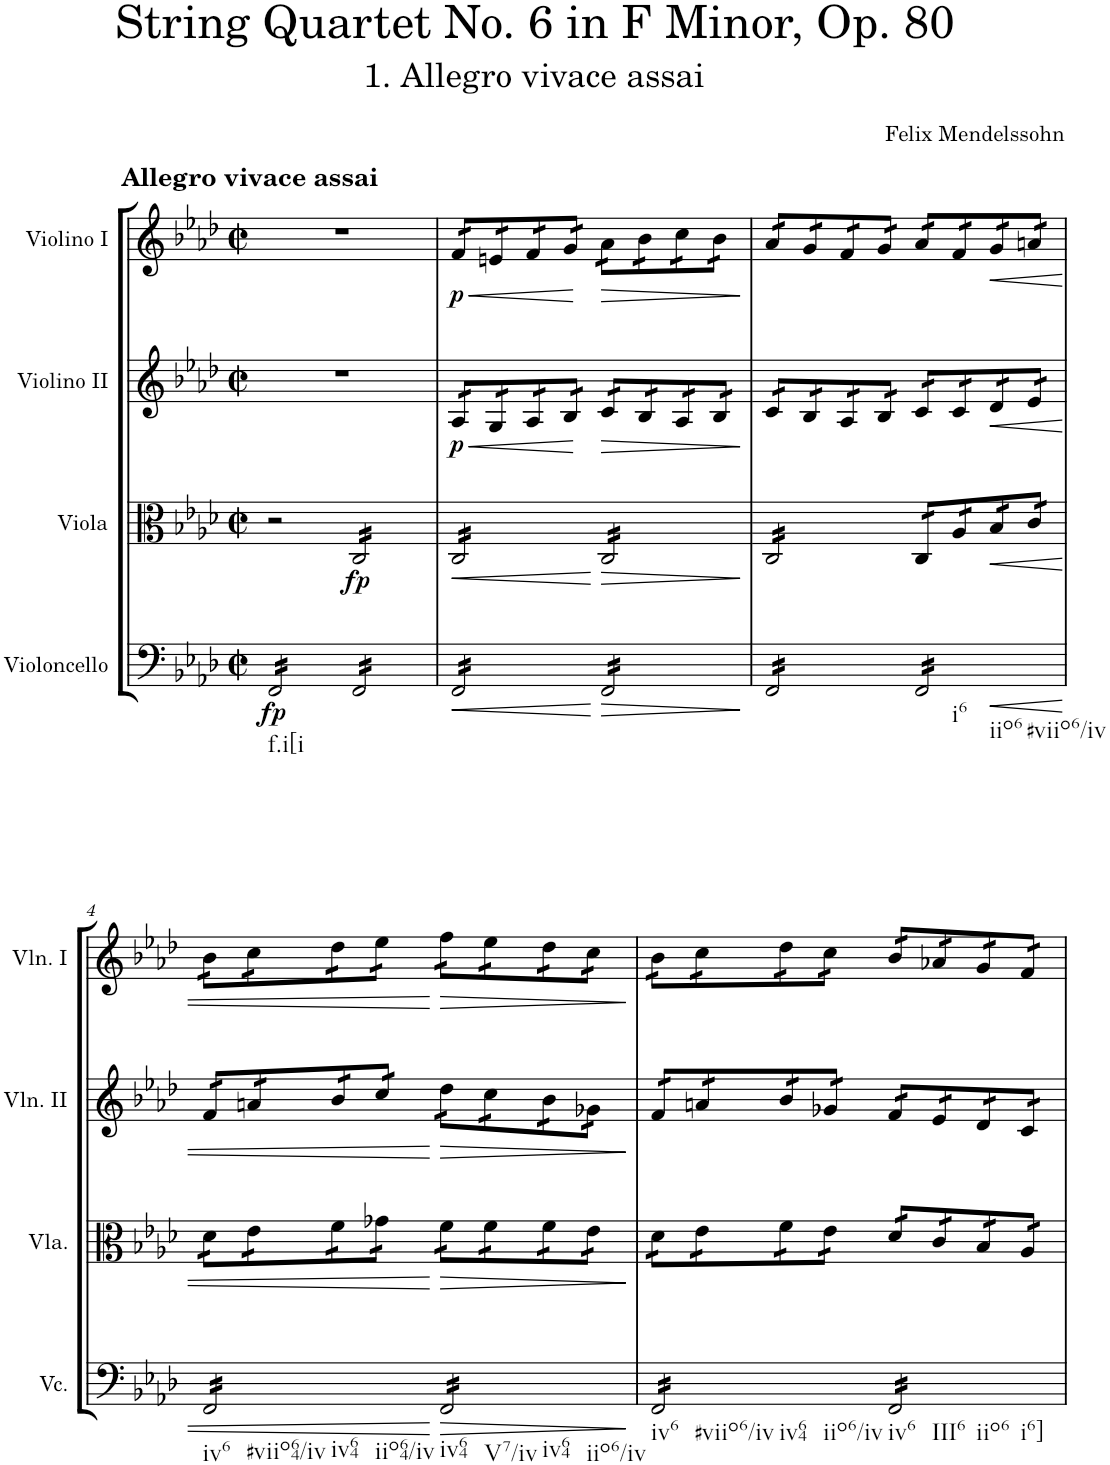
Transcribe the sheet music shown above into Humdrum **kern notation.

**kern	**dynam	**kern	**dynam	**kern	**dynam	**kern	**dynam
*part4	*part4	*part3	*part3	*part2	*part2	*part1	*part1
*staff4	*staff4	*staff3	*staff3	*staff2	*staff2	*staff1	*staff1
*I"Violoncello	*	*I"Viola	*	*I"Violino II	*	*I"Violino I	*
*I'Vc.	*	*I'Vla.	*	*I'Vln. II	*	*I'Vln. I	*
*clefF4	*	*clefC3	*	*clefG2	*	*clefG2	*
*k[b-e-a-d-]	*	*k[b-e-a-d-]	*	*k[b-e-a-d-]	*	*k[b-e-a-d-]	*
*M2/2	*	*M2/2	*	*M2/2	*	*M2/2	*
*met(c|)	*	*met(c|)	*	*met(c|)	*	*met(c|)	*
=1	=1	=1	=1	=1	=1	=1	=1
!	!	!	!	!	!	!LO:TX:a:B:t=Allegro vivace assai	!
!LO:TX:b:t=f.i[i	!	!	!	!	!	!	!
!	!LO:DY:b	!	!	!	!	!	!
*tremolo	*	*	*	*	*	*	*
16FF/LL	fp	2r	.	1r	.	1r	.
16FF/	.	.	.	.	.	.	.
16FF/	.	.	.	.	.	.	.
16FF/	.	.	.	.	.	.	.
16FF/	.	.	.	.	.	.	.
16FF/	.	.	.	.	.	.	.
16FF/	.	.	.	.	.	.	.
16FF/JJ	.	.	.	.	.	.	.
!	!	!	!LO:DY:b	!	!	!	!
*	*	*tremolo	*	*	*	*	*
16FF/LL	.	16C/LL	fp	.	.	.	.
16FF/	.	16C/	.	.	.	.	.
16FF/	.	16C/	.	.	.	.	.
16FF/	.	16C/	.	.	.	.	.
16FF/	.	16C/	.	.	.	.	.
16FF/	.	16C/	.	.	.	.	.
16FF/	.	16C/	.	.	.	.	.
16FF/JJ	.	16C/JJ	.	.	.	.	.
=2	=2	=2	=2	=2	=2	=2	=2
!	!LO:HP:b	!	!LO:HP:b	!	!LO:HP:b	!	!LO:HP:b
!	!	!	!	!	!LO:DY:n=1:b	!	!LO:DY:n=1:b
*	*	*	*	*tremolo	*	*	*
*	*	*	*	*	*	*tremolo	*
16FF/LL	<	16C/LL	<	16A-/LL	< p	16f/LL	< p
16FF/	.	16C/	.	16A-/	.	16f/	.
16FF/	.	16C/	.	16G/	.	16en/	.
16FF/	.	16C/	.	16G/	.	16en/	.
16FF/	.	16C/	.	16A-/	.	16f/	.
16FF/	.	16C/	.	16A-/	.	16f/	.
16FF/	.	16C/	.	16B-/	.	16g/	.
16FF/JJ	.	16C/JJ	.	16B-/JJ	.	16g/JJ	.
!	!LO:HP:n=1:b	!	!LO:HP:n=1:b	!	!LO:HP:n=1:b	!	!LO:HP:n=1:b
16FF/LL	[ >	16C/LL	[ >	16c/LL	[ >	16a-\LL	[ >
16FF/	.	16C/	.	16c/	.	16a-\	.
16FF/	.	16C/	.	16B-/	.	16b-\	.
16FF/	.	16C/	.	16B-/	.	16b-\	.
16FF/	.	16C/	.	16A-/	.	16cc\	.
16FF/	.	16C/	.	16A-/	.	16cc\	.
16FF/	.	16C/	.	16B-/	.	16b-\	.
16FF/JJ	.	16C/JJ	.	16B-/JJ	.	16b-\JJ	.
.	]	.	]	.	]	.	]
=3	=3	=3	=3	=3	=3	=3	=3
*^	*	*	*	*	*	*	*
16FF/LL	2ryy	.	16C/LL	.	16c/LL	.	16a-/LL	.
16FF/	.	.	16C/	.	16c/	.	16a-/	.
16FF/	.	.	16C/	.	16B-/	.	16g/	.
16FF/	.	.	16C/	.	16B-/	.	16g/	.
16FF/	.	.	16C/	.	16A-/	.	16f/	.
16FF/	.	.	16C/	.	16A-/	.	16f/	.
16FF/	.	.	16C/	.	16B-/	.	16g/	.
16FF/JJ	.	.	16C/JJ	.	16B-/JJ	.	16g/JJ	.
!LO:TX:b:t=i6	!	!	!	!	!	!	!	!
!LO:TX:b:t=iio6	!	!	!	!	!	!	!	!
!LO:TX:b:t=#viio6/iv	!	!	!	!	!	!	!	!
16FF/LL	4ryy	.	16C/LL	.	16c/LL	.	16a-/LL	.
16FF/	.	.	16C/	.	16c/	.	16a-/	.
16FF/	.	.	16A-/	.	16c/	.	16f/	.
16FF/	.	.	16A-/	.	16c/	.	16f/	.
!	!	!LO:HP:b	!	!LO:HP:b	!	!LO:HP:b	!	!LO:HP:b
16FF/	4ryy	<	16B-/	<	16d-/	<	16g/	<
16FF/	.	.	16B-/	.	16d-/	.	16g/	.
16FF/	.	.	16c/	.	16e-/	.	16an/	.
16FF/JJ	.	.	16c/JJ	.	16e-/JJ	.	16an/JJ	.
*v	*v	*	*	*	*	*	*	*
!!LO:LB:g=z
=4	=4	=4	=4	=4	=4	=4	=4
!LO:TX:b:t=iv6	!	!	!	!	!	!	!
!LO:TX:b:t=#viio64/iv	!	!	!	!	!	!	!
!LO:TX:b:t=iv64	!	!	!	!	!	!	!
!LO:TX:b:t=iio64/iv	!	!	!	!	!	!	!
16FF/LL	.	16d-\LL	.	16f/LL	.	16b-\LL	.
16FF/	.	16d-\	.	16f/	.	16b-\	.
16FF/	.	16e-\	.	16an/	.	16cc\	.
16FF/	.	16e-\	.	16an/	.	16cc\	.
16FF/	.	16f\	.	16b-/	.	16dd-\	.
16FF/	.	16f\	.	16b-/	.	16dd-\	.
16FF/	.	16g-X\	.	16cc/	.	16ee-\	.
16FF/JJ	.	16g-X\JJ	.	16cc/JJ	.	16ee-\JJ	.
!LO:TX:b:t=iv64	!	!	!	!	!	!	!
!LO:TX:b:t=V7/iv	!	!	!	!	!	!	!
!LO:TX:b:t=iv64	!	!	!	!	!	!	!
!LO:TX:b:t=iio6/iv	!	!	!	!	!	!	!
!	!LO:HP:n=1:b	!	!LO:HP:n=1:b	!	!LO:HP:n=1:b	!	!LO:HP:n=1:b
16FF/LL	[ >	16f\LL	[ >	16dd-\LL	[ >	16ff\LL	[ >
16FF/	.	16f\	.	16dd-\	.	16ff\	.
16FF/	.	16f\	.	16cc\	.	16ee-\	.
16FF/	.	16f\	.	16cc\	.	16ee-\	.
16FF/	.	16f\	.	16b-\	.	16dd-\	.
16FF/	.	16f\	.	16b-\	.	16dd-\	.
16FF/	.	16e-\	.	16g-X\	.	16cc\	.
16FF/JJ	.	16e-\JJ	.	16g-X\JJ	.	16cc\JJ	.
.	]	.	]	.	]	.	]
=5	=5	=5	=5	=5	=5	=5	=5
!LO:TX:b:t=iv6	!	!	!	!	!	!	!
!LO:TX:b:t=#viio6/iv	!	!	!	!	!	!	!
!LO:TX:b:t=iv64	!	!	!	!	!	!	!
!LO:TX:b:t=iio6/iv	!	!	!	!	!	!	!
16FF/LL	.	16d-\LL	.	16f/LL	.	16b-\LL	.
16FF/	.	16d-\	.	16f/	.	16b-\	.
16FF/	.	16e-\	.	16an/	.	16cc\	.
16FF/	.	16e-\	.	16an/	.	16cc\	.
16FF/	.	16f\	.	16b-/	.	16dd-\	.
16FF/	.	16f\	.	16b-/	.	16dd-\	.
16FF/	.	16e-\	.	16g-X/	.	16cc\	.
16FF/JJ	.	16e-\JJ	.	16g-X/JJ	.	16cc\JJ	.
!LO:TX:b:t=iv6	!	!	!	!	!	!	!
!LO:TX:b:t=III6	!	!	!	!	!	!	!
!LO:TX:b:t=iio6	!	!	!	!	!	!	!
!LO:TX:b:t=i6]	!	!	!	!	!	!	!
16FF/LL	.	16d-/LL	.	16f/LL	.	16b-/LL	.
16FF/	.	16d-/	.	16f/	.	16b-/	.
16FF/	.	16c/	.	16e-/	.	16a-X/	.
16FF/	.	16c/	.	16e-/	.	16a-X/	.
16FF/	.	16B-/	.	16d-/	.	16g/	.
16FF/	.	16B-/	.	16d-/	.	16g/	.
16FF/	.	16A-/	.	16c/	.	16f/	.
16FF/JJ	.	16A-/JJ	.	16c/JJ	.	16f/JJ	.
*	*	*	*	*	*	*Xtremolo	*
*	*	*	*	*Xtremolo	*	*	*
*	*	*Xtremolo	*	*	*	*	*
*Xtremolo	*	*	*	*	*	*	*
=	=	=	=	=	=	=	=
*-	*-	*-	*-	*-	*-	*-	*-
